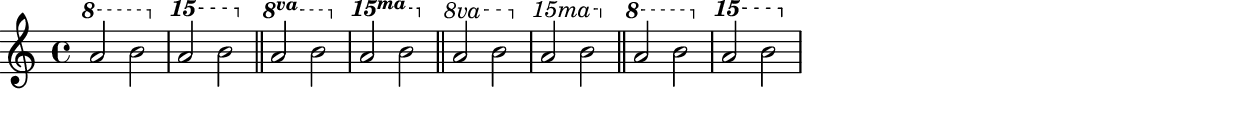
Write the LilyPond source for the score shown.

%% Generated by lilypond-book
%% Options: [exampleindent=10.16\mm,indent=0\mm,line-width=160\mm,paper-height=845.047\pt,paper-width=597.508\pt,papersize='(cons (* 597.508 pt) (* 845.047 pt)),quote]
\include "lilypond-book-preamble.ly"


% ****************************************************************
% Start cut-&-pastable-section
% ****************************************************************

#(ly:set-option 'eps-box-padding 3.000000)



\paper {
  #(set-paper-size '(cons (* 597.508 pt) (* 845.047 pt)))
  indent = 0\mm
  line-width = 160\mm
  % offset the left padding, also add 1mm as lilypond creates cropped
  % images with a little space on the right
  line-width = #(- line-width (* mm  3.000000) (* mm 1))
  line-width = 160\mm - 2.0 * 10.16\mm
  % offset the left padding, also add 1mm as lilypond creates cropped
  % images with a little space on the right
  line-width = #(- line-width (* mm  3.000000) (* mm 1))
}

\layout {
  
}




% ****************************************************************
% ly snippet:
% ****************************************************************
\sourcefileline 1549
\relative c'' {
  \ottava 1
  a'2 b
  \ottava 2
  a'2 b
  \bar "||"
  \set Staff.ottavationMarkups = #ottavation-ordinals
  \ottava 1
  a,2 b
  \ottava 2
  a'2 b
  \bar "||"
  \override Staff.OttavaBracket.font-series = #'normal
  \set Staff.ottavationMarkups = #ottavation-simple-ordinals
  \ottava 1
  a,2 b
  \ottava 2
  a'2 b
  \bar "||"
  \revert Staff.OttavaBracket.font-series
  \set Staff.ottavationMarkups = #ottavation-numbers
  \ottava 1
  a,2 b
  \ottava 2
  a'2 b
}


% ****************************************************************
% end ly snippet
% ****************************************************************
